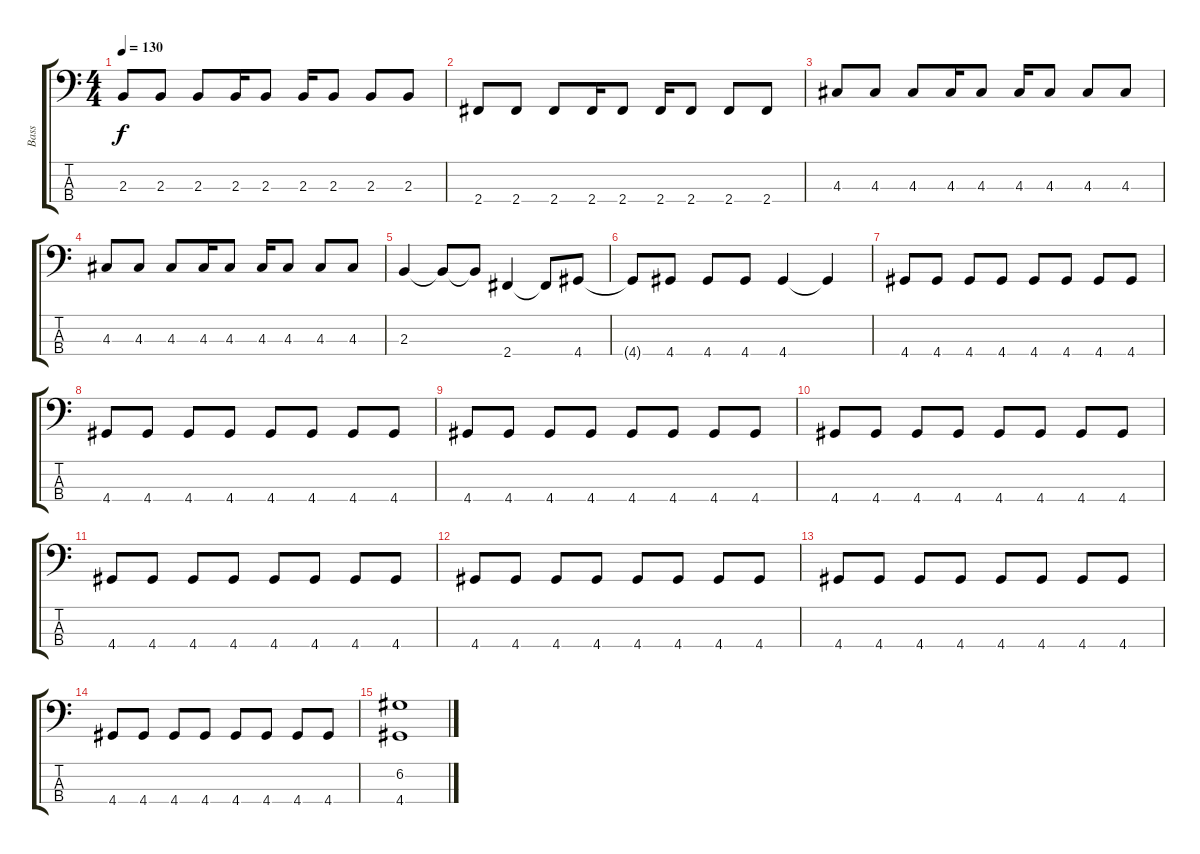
\track ("Bass" "Bass") {instrument electricbassfinger}
\staff {score tabs}
\tuning (G2 D2 A1 E1) {hide}
\ts (4 4)
\tempo 130
\clef f4
\ks c
2.3.8{dy f} 2.3.8 2.3.8 2.3.16 2.3.8 2.3.16 2.3.8 2.3.8 2.3.8 |
2.4.8 2.4.8 2.4.8 2.4.16 2.4.8 2.4.16 2.4.8 2.4.8 2.4.8 |
4.3.8 4.3.8 4.3.8 4.3.16 4.3.8 4.3.16 4.3.8 4.3.8 4.3.8 |
4.3.8 4.3.8 4.3.8 4.3.16 4.3.8 4.3.16 4.3.8 4.3.8 4.3.8 |
2.3.4 2.3{t}.8 2.3{t}.8 2.4.4 2.4{t}.8 4.4.8 |
4.4{t}.8 4.4.8 4.4.8 4.4.8 4.4.4 4.4{t}.4 |
4.4.8 4.4.8 4.4.8 4.4.8 4.4.8 4.4.8 4.4.8 4.4.8 |
4.4.8 4.4.8 4.4.8 4.4.8 4.4.8 4.4.8 4.4.8 4.4.8 |
4.4.8 4.4.8 4.4.8 4.4.8 4.4.8 4.4.8 4.4.8 4.4.8 |
4.4.8 4.4.8 4.4.8 4.4.8 4.4.8 4.4.8 4.4.8 4.4.8 |
4.4.8 4.4.8 4.4.8 4.4.8 4.4.8 4.4.8 4.4.8 4.4.8 |
4.4.8 4.4.8 4.4.8 4.4.8 4.4.8 4.4.8 4.4.8 4.4.8 |
4.4.8 4.4.8 4.4.8 4.4.8 4.4.8 4.4.8 4.4.8 4.4.8 |
4.4.8 4.4.8 4.4.8 4.4.8 4.4.8 4.4.8 4.4.8 4.4.8 |
(6.2 4.4).1
